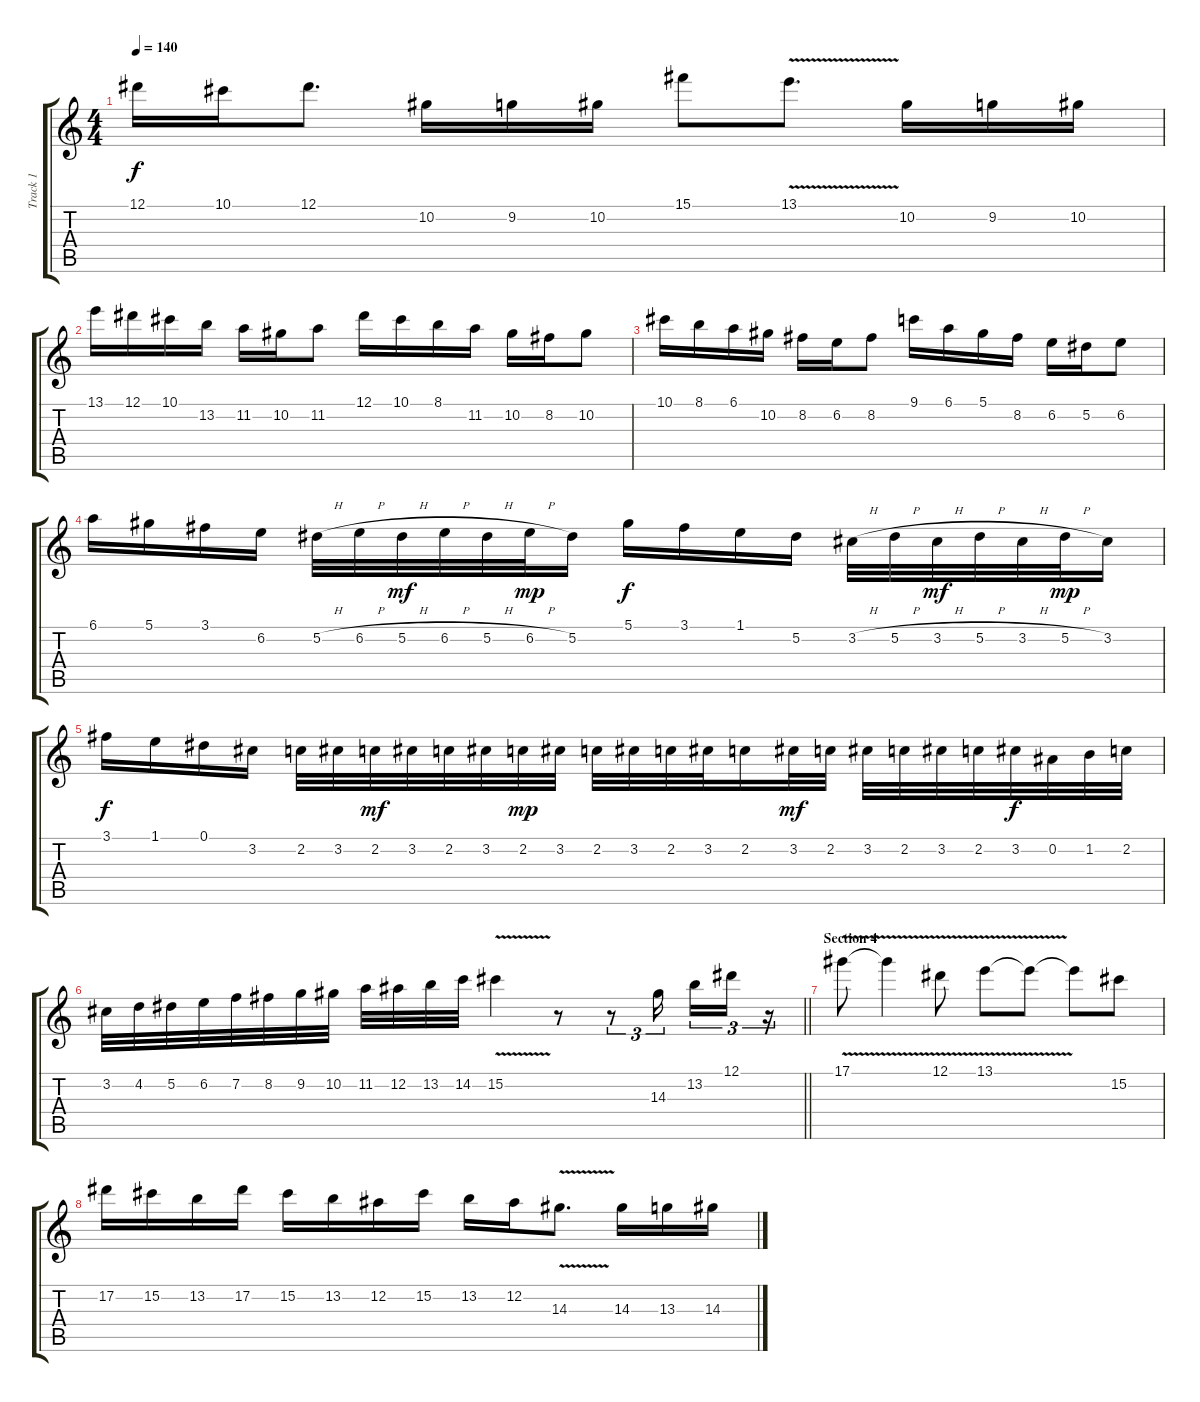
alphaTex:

\track ("Track 1" "Track 1") {instrument acousticguitarsteel}
\staff {score tabs}
\tuning (Eb4 Bb3 Gb3 Db3 Ab2 Eb2) {hide}
\ts (4 4)
\tempo 140
\clef g2
\ks c
12.1.16{dy f} 10.1.16 12.1.8{d} 10.2.16 9.2.16 10.2.16 15.1.8 13.1{v}.8{d} 10.2.16 9.2.16 10.2.16 |
13.1.16 12.1.16 10.1.16 13.2.16 11.2.16 10.2.16 11.2.8 12.1.16 10.1.16 8.1.16 11.2.16 10.2.16 8.2.16 10.2.8 |
10.1.16 8.1.16 6.1.16 10.2.16 8.2.16 6.2.16 8.2.8 9.1.16 6.1.16 5.1.16 8.2.16 6.2.16 5.2.16 6.2.8 |
6.1.16 5.1.16 3.1.16 6.2.16 5.2{h}.32 6.2{h}.32 5.2{h}.32{dy mf} 6.2{h}.32 5.2{h}.32 6.2{h}.32{dy mp} 5.2.16 5.1.16{dy f} 3.1.16 1.1.16 5.2.16 3.2{h}.32 5.2{h}.32 3.2{h}.32{dy mf} 5.2{h}.32 3.2{h}.32 5.2{h}.32{dy mp} 3.2.16 |
3.1.16{dy f} 1.1.16 0.1.16 3.2.16 2.2.32 3.2.32 2.2.32{dy mf} 3.2.32 2.2.32 3.2.32 2.2.32{dy mp} 3.2.32 2.2.32 3.2.32 2.2.32 3.2.32 2.2.16 3.2.32{dy mf} 2.2.32 3.2.32 2.2.32 3.2.32 2.2.32 3.2.32{dy f} 0.2.32 1.2.32 2.2.32 |
\barLineRight lightlight
3.2.32 4.2.32 5.2.32 6.2.32 7.2.32 8.2.32 9.2.32 10.2.32 11.2.32 12.2.32 13.2.32 14.2.32 15.2{v}.4 r.8 r.8{tu (3 2)} 14.3.16{tu (3 2) beam splitsecondary} 13.2.16{tu (3 2)} 12.1.16{tu (3 2)} r.16{tu (3 2)} |
\section ("" "Section 4")
17.1{v}.8 17.1{t}.4 12.1{v}.8 13.1{v}.8 13.1{t}.8 13.1{t}.8 15.2.8 |
17.2.16 15.2.16 13.2.16 17.2.16 15.2.16 13.2.16 12.2.16 15.2.16 13.2.16 12.2.16 14.3{v}.8{d} 14.3.16 13.3.16 14.3.16
